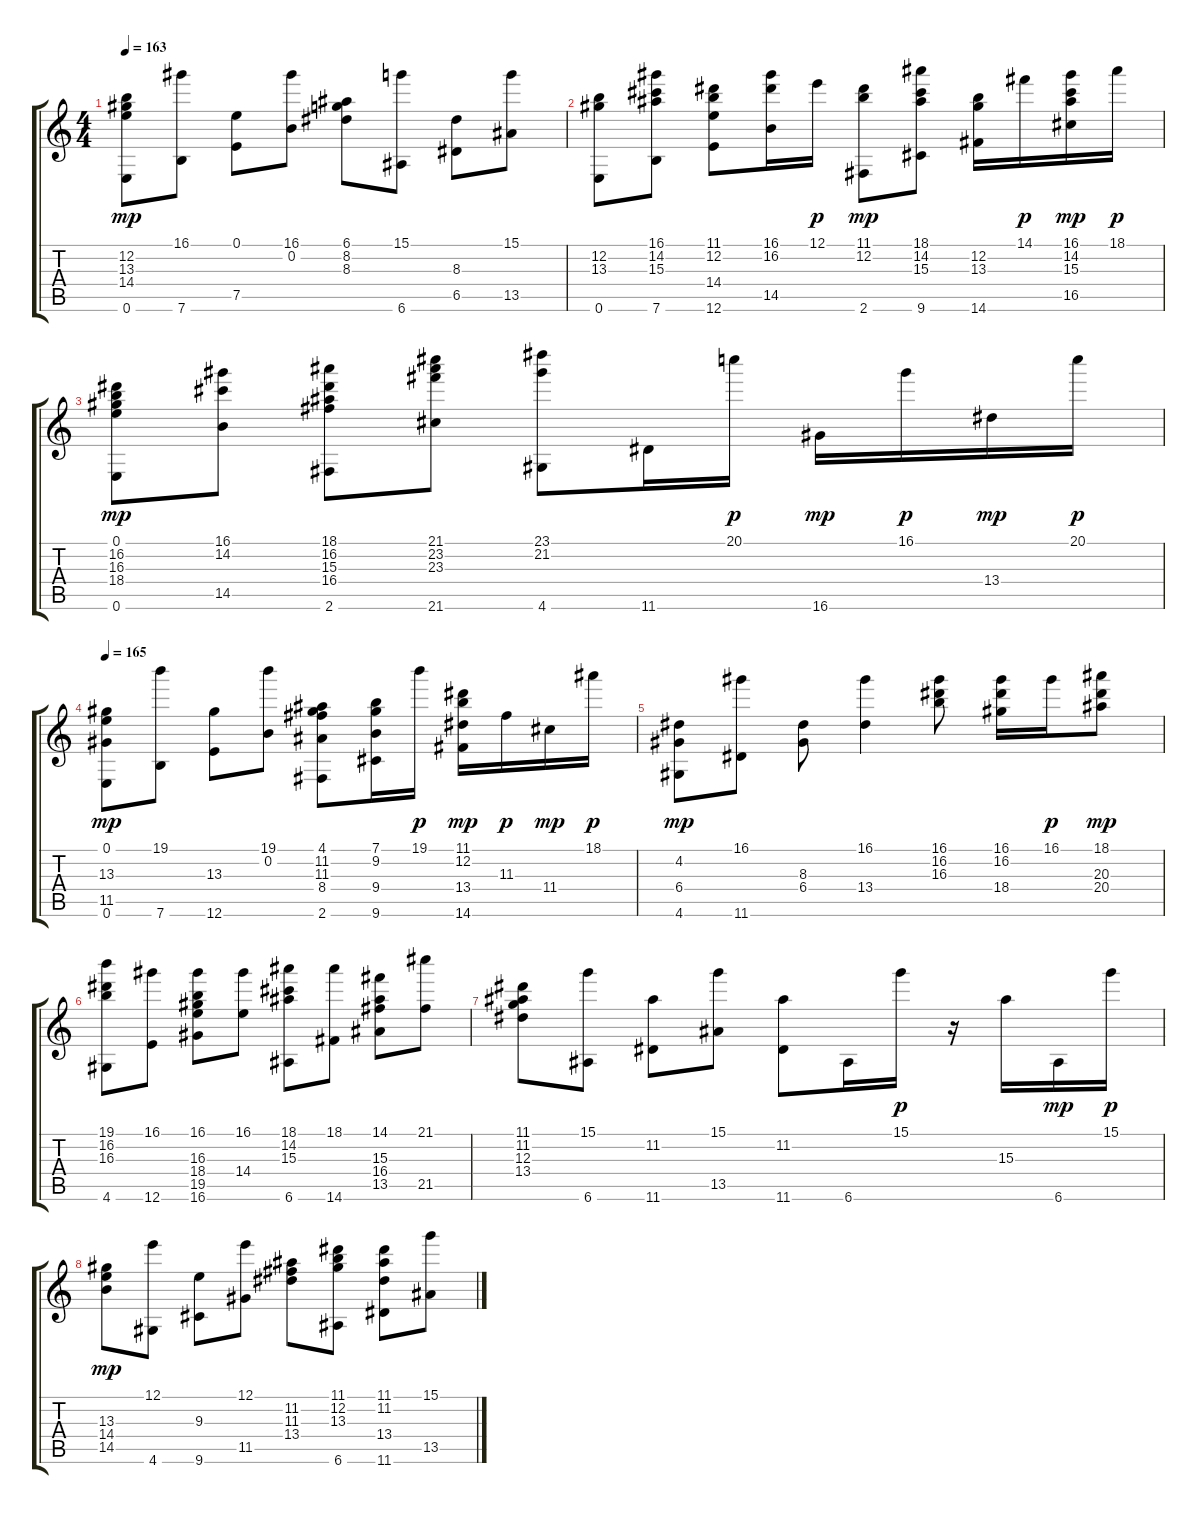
\track "" {instrument acousticguitarsteel}
\staff {score tabs}
\tuning (E4 B3 G3 D3 A2 E2) {hide}
\ts (4 4)
\tempo 163
\clef g2
\ks c
(12.2 13.3 14.4 0.6).8{dy mp} (16.1 7.6).8 (0.1 7.5).8 (16.1 0.2).8 (6.1 8.2 8.3).8 (15.1 6.6).8 (8.3 6.5).8 (15.1 13.5).8 |
(12.2 13.3 0.6).8 (16.1 14.2 15.3 7.6).8 (11.1 12.2 14.4 12.6).8 (16.1 16.2 14.5).16 12.1.16{dy p} (11.1 12.2 2.6).8{dy mp} (18.1 14.2 15.3 9.6).8 (12.2 13.3 14.6).16 14.1.16{dy p} (16.1 14.2 15.3 16.5).16{dy mp} 18.1.16{dy p} |
(0.1 16.2 16.3 18.4 0.6).8{dy mp} (16.1 14.2 14.5).8 (18.1 16.2 15.3 16.4 2.6).8 (21.1 23.2 23.3 21.6).8 (23.1 21.2 4.6).8 11.6.16 20.1.16{dy p} 16.6.16{dy mp} 16.1.16{dy p} 13.4.16{dy mp} 20.1.16{dy p} |
\tempo 165
(0.1 13.3 11.5 0.6).8{dy mp} (19.1 7.6).8 (13.3 12.6).8 (19.1 0.2).8 (4.1 11.2 11.3 8.4 2.6).8 (7.1 9.2 9.4 9.6).16 19.1.16{dy p} (11.1 12.2 13.4 14.6).16{dy mp} 11.3.16{dy p} 11.4.16{dy mp} 18.1.16{dy p} |
(4.2 6.4 4.6).8{dy mp} (16.1 11.6).8 (8.3 6.4).8 (16.1 13.4).4 (16.1 16.2 16.3).8 (16.1 16.2 18.4).16 16.1.16{dy p} (18.1 20.3 20.4).8{dy mp} |
(19.1 16.2 16.3 4.6).8 (16.1 12.6).8 (16.1 16.3 18.4 19.5 16.6).8 (16.1 14.4).8 (18.1 14.2 15.3 6.6).8 (18.1 14.6).8 (14.1 15.3 16.4 13.5).8 (21.1 21.5).8 |
(11.1 11.2 12.3 13.4).8 (15.1 6.6).8 (11.2 11.6).8 (15.1 13.5).8 (11.2 11.6).8 6.6.16 15.1.16{dy p} r.16 15.3.16 6.6.16{dy mp} 15.1.16{dy p} |
(13.3 14.4 14.5).8{dy mp} (12.1 4.6).8 (9.3 9.6).8 (12.1 11.5).8 (11.2 11.3 13.4).8 (11.1 12.2 13.3 6.6).8 (11.1 11.2 13.4 11.6).8 (15.1 13.5).8
